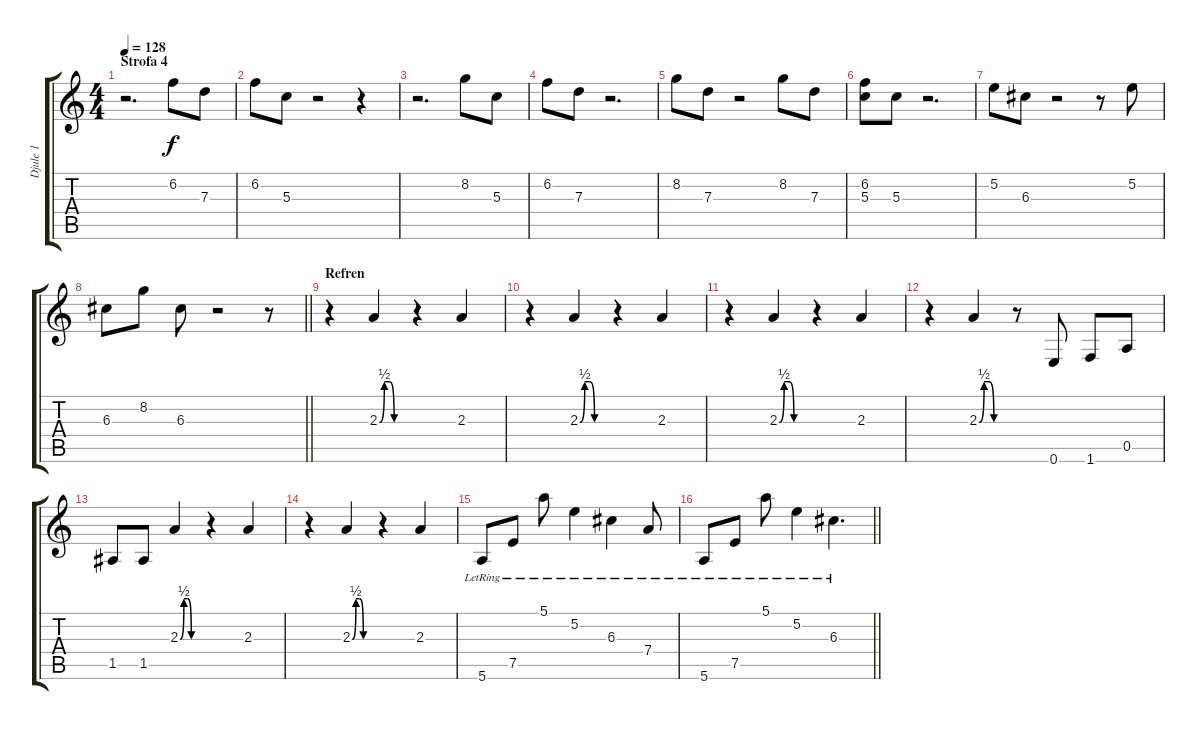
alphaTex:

\track ("Djule 1" "Djule 1") {instrument overdrivenguitar}
\staff {score tabs}
\tuning (E4 B3 G3 D3 A2 E2) {hide}
\ts (4 4)
\section ("" "Strofa 4")
\tempo 128
\clef g2
\ks c
r.2{d dy f volume 9} 6.2.8 7.3.8 |
6.2.8 5.3.8 r.2 r.4 |
r.2{d} 8.2.8 5.3.8 |
6.2.8 7.3.8 r.2{d} |
8.2.8 7.3.8 r.2 8.2.8 7.3.8 |
(6.2 5.3).8 5.3.8 r.2{d} |
5.2.8 6.3.8 r.2 r.8 5.2.8 |
\barLineRight lightlight
6.3.8 8.2.8 6.3.8 r.2 r.8 |
\section ("" "Refren")
r.4{volume 16} 2.3{be (custom 0 0 10 2 20 2 30 0 60 0)}.4 r.4 2.3.4 |
r.4 2.3{be (custom 0 0 10 2 20 2 30 0 60 0)}.4 r.4 2.3.4 |
r.4 2.3{be (custom 0 0 10 2 20 2 30 0 60 0)}.4 r.4 2.3.4 |
r.4 2.3{be (custom 0 0 10 2 20 2 30 0 60 0)}.4 r.8 0.6.8 1.6.8 0.5.8 |
1.5.8 1.5.8 2.3{be (custom 0 0 10 2 20 2 30 0 60 0)}.4 r.4 2.3.4 |
r.4 2.3{be (custom 0 0 10 2 20 2 30 0 60 0)}.4 r.4 2.3.4 |
5.6{lr}.8 7.5{lr}.8 5.1{lr}.8 5.2{lr}.4 6.3{lr}.4 7.4{lr}.8 |
\barLineRight lightlight
5.6{lr}.8 7.5{lr}.8 5.1{lr}.8 5.2{lr}.4 6.3{lr}.4{d}
